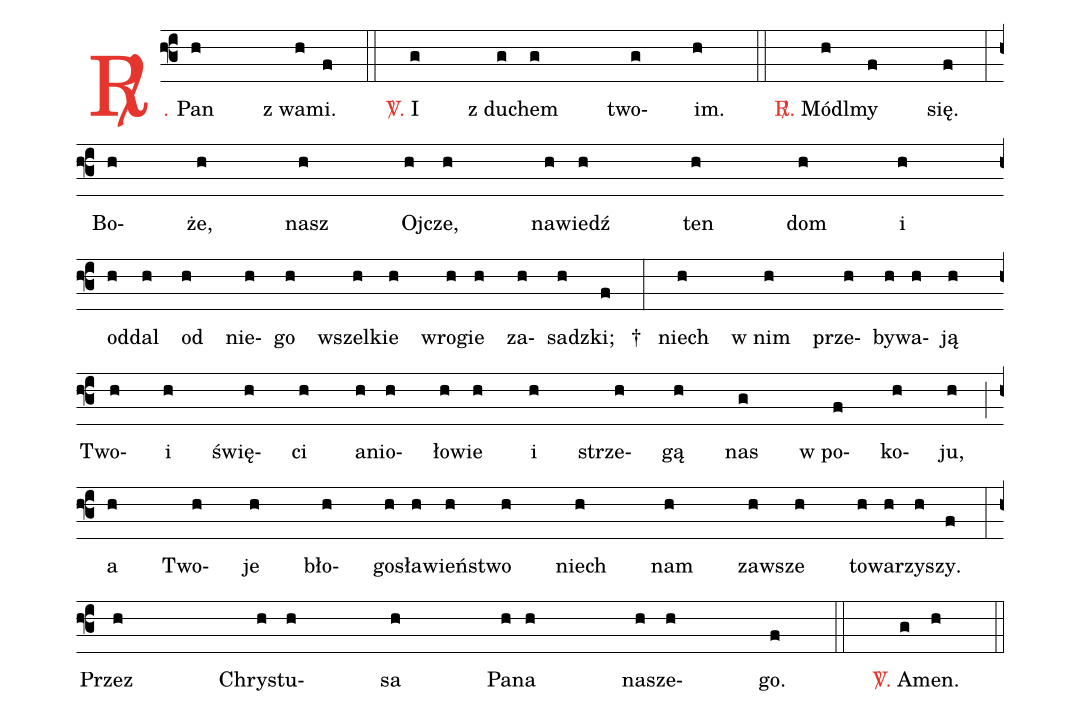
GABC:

%%
(f3)
<c><sp>R/</sp>.</c> Pan(h) z wa(h)mi.(f) (::)
<c><sp>V/</sp>.</c> I(g) z du(g)chem(g) two(g)im.(h) (::)
<c><sp>R/</sp>.</c> Mó(h)dlmy(f) się.(f) (:) (z)
Bo(h)że,(h) nasz(h) Oj(h)cze,(h) na(h)wiedź(h) ten(h) dom(h) i(h) (z) od(h)dal(h) od(h) nie(h)go(h) wszel(h)kie(h) wro(h)gie(h) za(h)sadz(h)ki;(f) †(:)
niech(h) w nim(h) prze(h)by(h)wa(h)ją(h) (z) Two(h)i(h) świę(h)ci(h) a(h)nio(h)ło(h)wie(h) i(h) strze(h)gą(h) nas(g) w po(f)ko(h)ju,(h) (;) (z)
a(h) Two(h)je(h) bło(h)go(h)sła(h)wień(h)stwo(h) niech(h) nam(h) za(h)wsze(h) to(h)wa(h)rzy(h)szy.(f) (:) (z)
Przez(h) Chry(h)stu(h)sa(h) Pa(h)na(h) na(h)sze(h)go.(f) (::)
<c><sp>V/</sp>.</c> A(g)men.(h) (::) (z)
